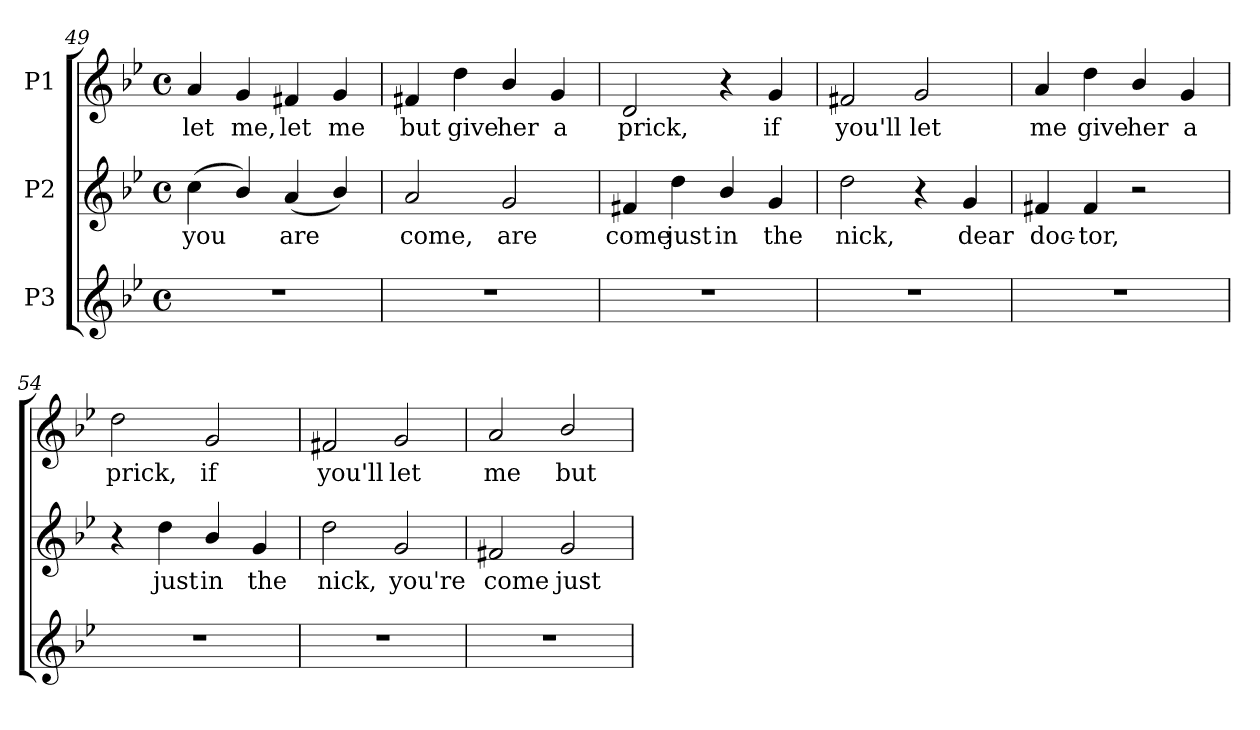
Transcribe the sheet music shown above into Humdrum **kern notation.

**kern	**kern	**text	**kern	**text
*part3	*part2	*part2	*part1	*part1
*staff3	*staff2	*staff2	*staff1	*staff1
*I"P3	*I"P2	*	*I"P1	*
*clefG2	*clefG2	*	*clefG2	*
*k[b-e-]	*k[b-e-]	*	*k[b-e-]	*
*B-:	*B-:	*	*B-:	*
*M4/4	*M4/4	*	*M4/4	*
*met(c)	*met(c)	*	*met(c)	*
=49	=49	=49	=49	=49
!	!	!LO:LY:b:color=#000000	!	!
!	!	!	!	!LO:LY:b:color=#000000
1r	(4cci\	you	4ai/	let
!	!	!	!	!LO:LY:b:color=#000000
.	4b-i/)	.	4gi/	me,
!	!	!LO:LY:b:color=#000000	!	!
!	!	!	!	!LO:LY:b:color=#000000
.	(4ai/	are	4f#Xi/	let
!	!	!	!	!LO:LY:b:color=#000000
.	4b-i/)	.	4gi/	me
=50	=50	=50	=50	=50
!	!	!LO:LY:b:color=#000000	!	!
!	!	!	!	!LO:LY:b:color=#000000
1r	2ai/	come,	4f#Xi/	but
!	!	!	!	!LO:LY:b:color=#000000
.	.	.	4ddi\	give
!	!	!LO:LY:b:color=#000000	!	!
!	!	!	!	!LO:LY:b:color=#000000
.	2gi/	are	4b-i/	her
!	!	!	!	!LO:LY:b:color=#000000
.	.	.	4gi/	a
=51	=51	=51	=51	=51
!	!	!LO:LY:b:color=#000000	!	!
!	!	!	!	!LO:LY:b:color=#000000
1r	4f#Xi/	come	2di/	prick,
!	!	!LO:LY:b:color=#000000	!	!
.	4ddi\	just	.	.
!	!	!LO:LY:b:color=#000000	!	!
.	4b-i/	in	4r	.
!	!	!LO:LY:b:color=#000000	!	!
!	!	!	!	!LO:LY:b:color=#000000
.	4gi/	the	4gi/	if
=52	=52	=52	=52	=52
!	!	!LO:LY:b:color=#000000	!	!
!	!	!	!	!LO:LY:b:color=#000000
1r	2ddi\	nick,	2f#Xi/	you'll
!	!	!	!	!LO:LY:b:color=#000000
.	4r	.	2gi/	let
!	!	!LO:LY:b:color=#000000	!	!
.	4gi/	dear	.	.
=53	=53	=53	=53	=53
!	!	!LO:LY:b:color=#000000	!	!
!	!	!	!	!LO:LY:b:color=#000000
1r	4f#Xi/	doc-	4ai/	me
!	!	!LO:LY:b:color=#000000	!	!
!	!	!	!	!LO:LY:b:color=#000000
.	4f#i/	-tor,	4ddi\	give
!	!	!	!	!LO:LY:b:color=#000000
.	2r	.	4b-i/	her
!	!	!	!	!LO:LY:b:color=#000000
.	.	.	4gi/	a
!!LO:LB:g=z
=54	=54	=54	=54	=54
!	!	!	!	!LO:LY:b:color=#000000
1r	4r	.	2ddi\	prick,
!	!	!LO:LY:b:color=#000000	!	!
.	4ddi\	just	.	.
!	!	!LO:LY:b:color=#000000	!	!
!	!	!	!	!LO:LY:b:color=#000000
.	4b-i/	in	2gi/	if
!	!	!LO:LY:b:color=#000000	!	!
.	4gi/	the	.	.
=55	=55	=55	=55	=55
!	!	!LO:LY:b:color=#000000	!	!
!	!	!	!	!LO:LY:b:color=#000000
1r	2ddi\	nick,	2f#Xi/	you'll
!	!	!LO:LY:b:color=#000000	!	!
!	!	!	!	!LO:LY:b:color=#000000
.	2gi/	you're	2gi/	let
=56	=56	=56	=56	=56
!	!	!LO:LY:b:color=#000000	!	!
!	!	!	!	!LO:LY:b:color=#000000
1r	2f#Xi/	come	2ai/	me
!	!	!LO:LY:b:color=#000000	!	!
!	!	!	!	!LO:LY:b:color=#000000
.	2gi/	just	2b-i/	but
=	=	=	=	=
*-	*-	*-	*-	*-
